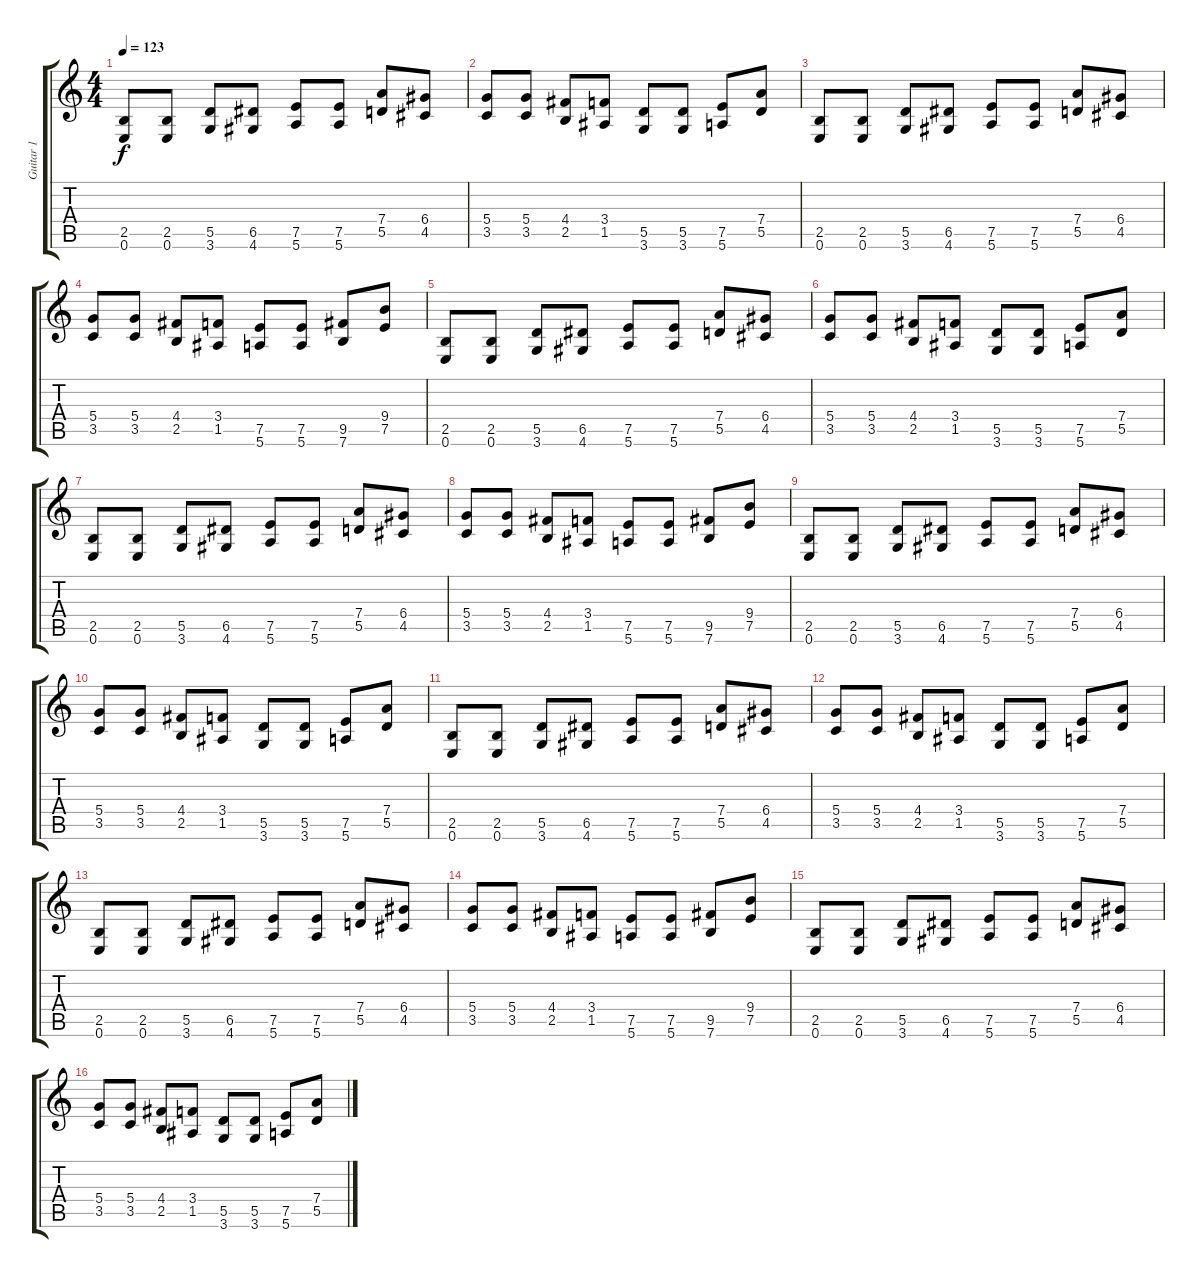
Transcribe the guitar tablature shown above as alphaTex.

\track ("Guitar 1" "Guitar 1") {instrument overdrivenguitar}
\staff {score tabs}
\tuning (E4 B3 G3 D3 A2 E2) {hide}
\ts (4 4)
\tempo 123
\clef g2
\ks c
(2.5 0.6).8{dy f instrument overdrivenguitar} (2.5 0.6).8 (5.5 3.6).8 (6.5 4.6).8 (7.5 5.6).8 (7.5 5.6).8 (7.4 5.5).8 (6.4 4.5).8 |
(5.4 3.5).8 (5.4 3.5).8 (4.4 2.5).8 (3.4 1.5).8 (5.5 3.6).8 (5.5 3.6).8 (7.5 5.6).8 (7.4 5.5).8 |
(2.5 0.6).8 (2.5 0.6).8 (5.5 3.6).8 (6.5 4.6).8 (7.5 5.6).8 (7.5 5.6).8 (7.4 5.5).8 (6.4 4.5).8 |
(5.4 3.5).8 (5.4 3.5).8 (4.4 2.5).8 (3.4 1.5).8 (7.5 5.6).8 (7.5 5.6).8 (9.5 7.6).8 (9.4 7.5).8 |
(2.5 0.6).8 (2.5 0.6).8 (5.5 3.6).8 (6.5 4.6).8 (7.5 5.6).8 (7.5 5.6).8 (7.4 5.5).8 (6.4 4.5).8 |
(5.4 3.5).8 (5.4 3.5).8 (4.4 2.5).8 (3.4 1.5).8 (5.5 3.6).8 (5.5 3.6).8 (7.5 5.6).8 (7.4 5.5).8 |
(2.5 0.6).8 (2.5 0.6).8 (5.5 3.6).8 (6.5 4.6).8 (7.5 5.6).8 (7.5 5.6).8 (7.4 5.5).8 (6.4 4.5).8 |
(5.4 3.5).8 (5.4 3.5).8 (4.4 2.5).8 (3.4 1.5).8 (7.5 5.6).8 (7.5 5.6).8 (9.5 7.6).8 (9.4 7.5).8 |
(2.5 0.6).8 (2.5 0.6).8 (5.5 3.6).8 (6.5 4.6).8 (7.5 5.6).8 (7.5 5.6).8 (7.4 5.5).8 (6.4 4.5).8 |
(5.4 3.5).8 (5.4 3.5).8 (4.4 2.5).8 (3.4 1.5).8 (5.5 3.6).8 (5.5 3.6).8 (7.5 5.6).8 (7.4 5.5).8 |
(2.5 0.6).8 (2.5 0.6).8 (5.5 3.6).8 (6.5 4.6).8 (7.5 5.6).8 (7.5 5.6).8 (7.4 5.5).8 (6.4 4.5).8 |
(5.4 3.5).8 (5.4 3.5).8 (4.4 2.5).8 (3.4 1.5).8 (5.5 3.6).8 (5.5 3.6).8 (7.5 5.6).8 (7.4 5.5).8 |
(2.5 0.6).8 (2.5 0.6).8 (5.5 3.6).8 (6.5 4.6).8 (7.5 5.6).8 (7.5 5.6).8 (7.4 5.5).8 (6.4 4.5).8 |
(5.4 3.5).8 (5.4 3.5).8 (4.4 2.5).8 (3.4 1.5).8 (7.5 5.6).8 (7.5 5.6).8 (9.5 7.6).8 (9.4 7.5).8 |
(2.5 0.6).8 (2.5 0.6).8 (5.5 3.6).8 (6.5 4.6).8 (7.5 5.6).8 (7.5 5.6).8 (7.4 5.5).8 (6.4 4.5).8 |
(5.4 3.5).8 (5.4 3.5).8 (4.4 2.5).8 (3.4 1.5).8 (5.5 3.6).8 (5.5 3.6).8 (7.5 5.6).8 (7.4 5.5).8
